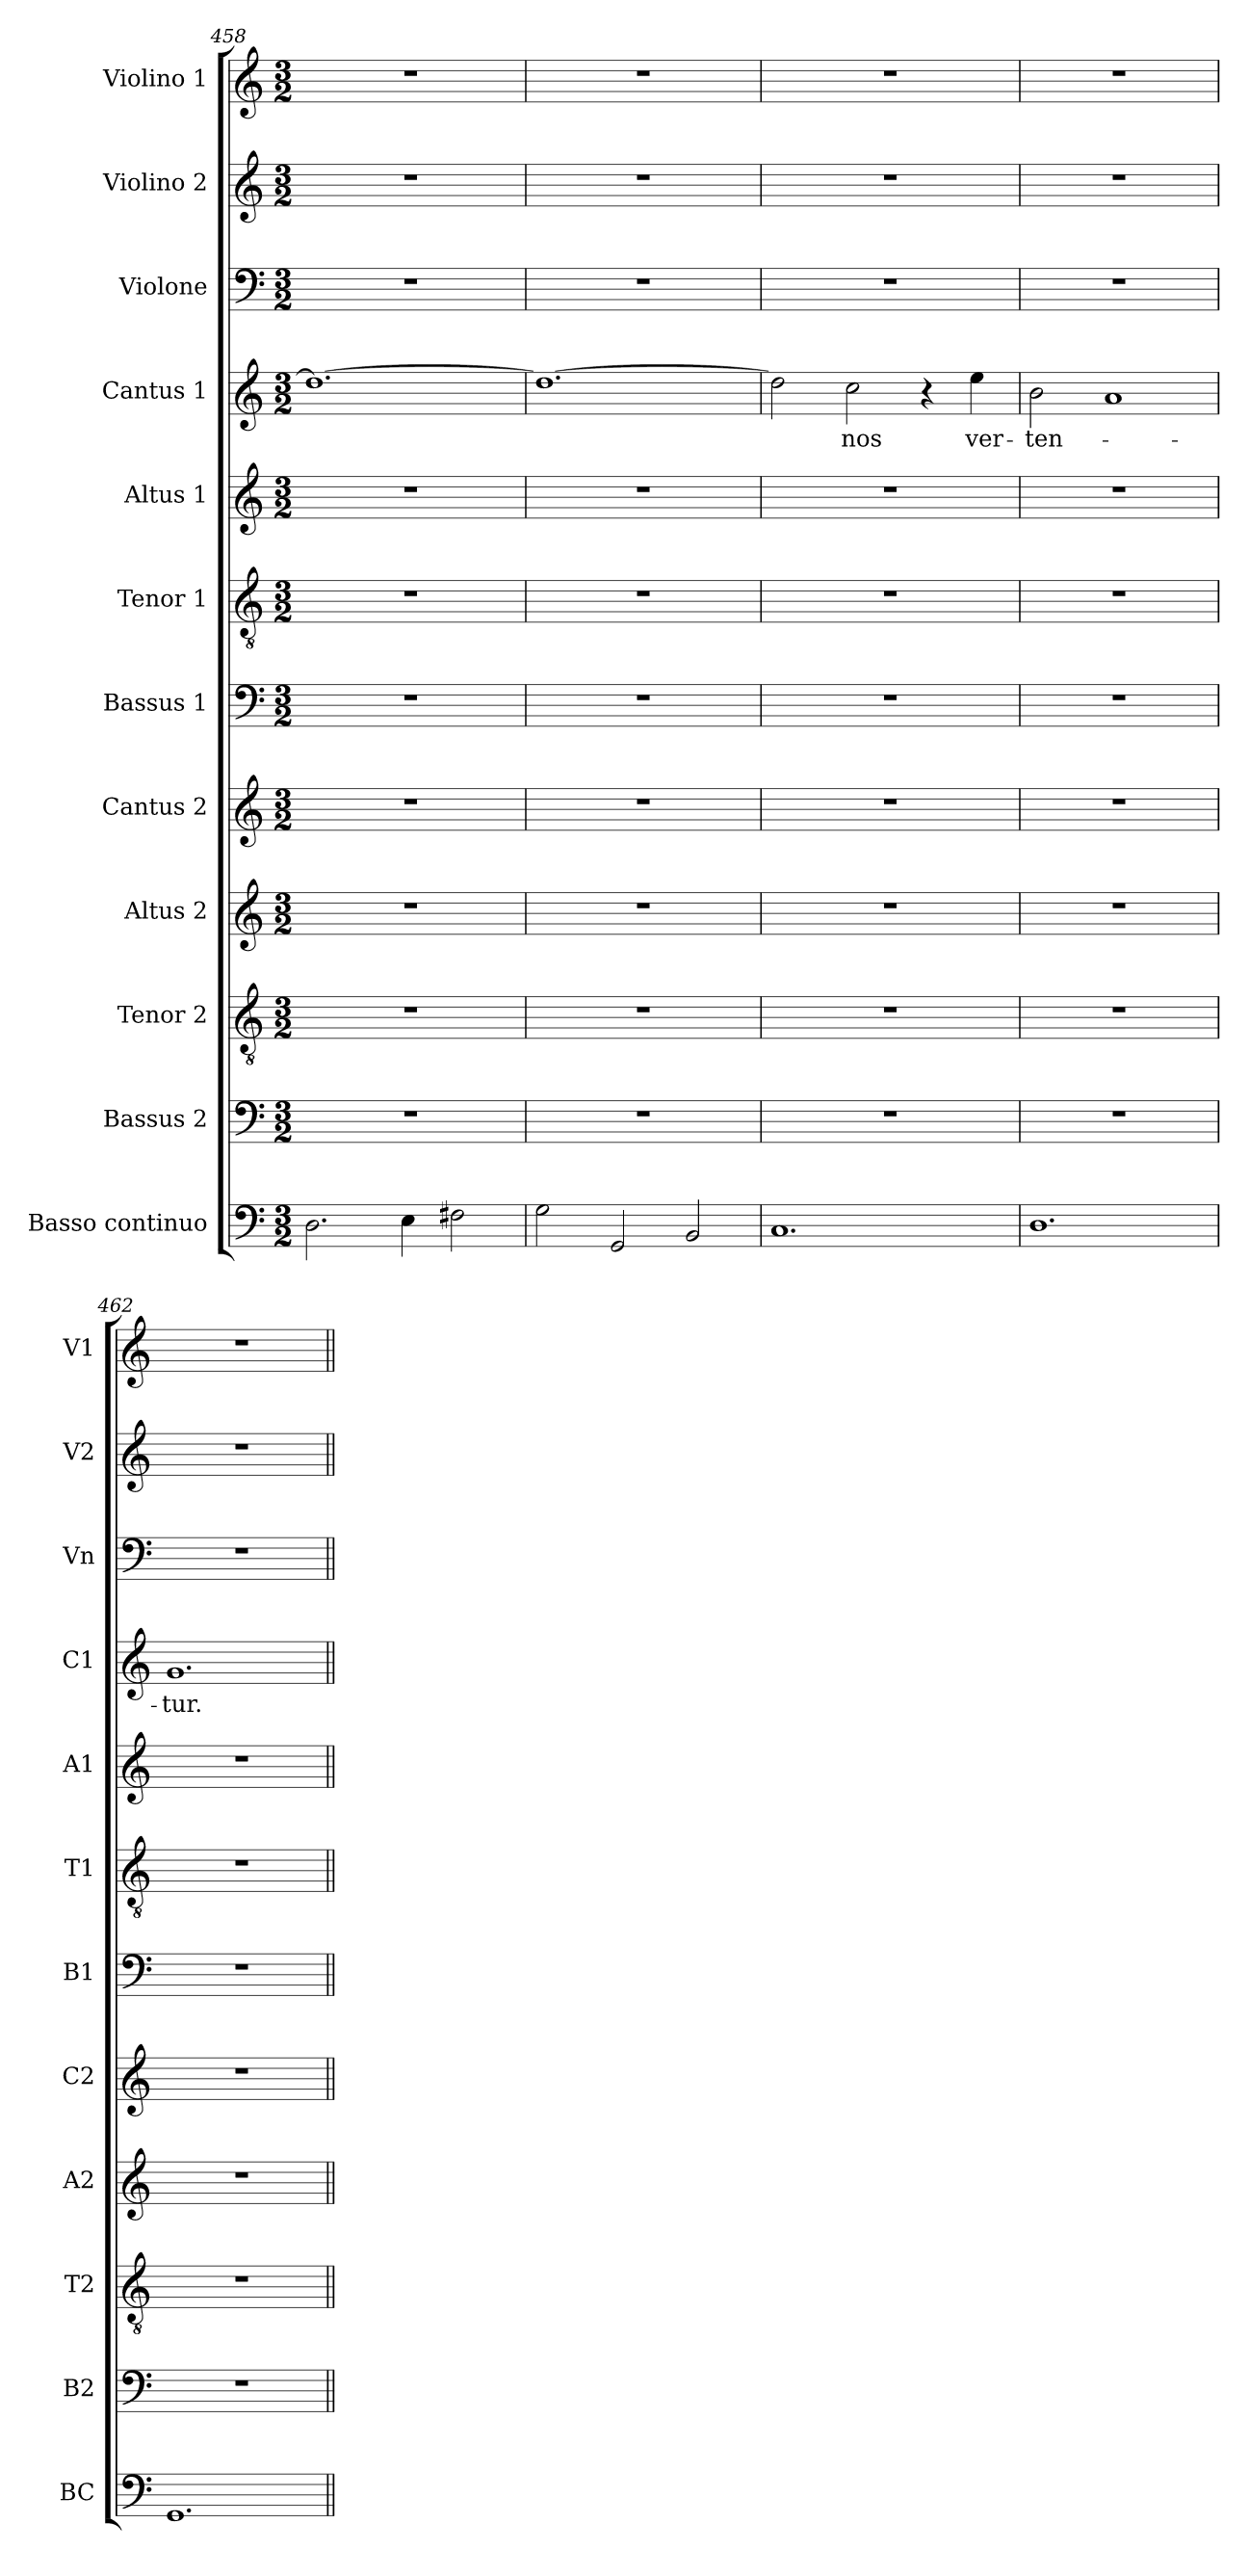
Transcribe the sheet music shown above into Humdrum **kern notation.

**kern	**kern	**kern	**kern	**kern	**kern	**kern	**kern	**kern	**text	**kern	**kern	**kern
*part12	*part11	*part10	*part9	*part8	*part7	*part6	*part5	*part4	*part4	*part3	*part2	*part1
*staff12	*staff11	*staff10	*staff9	*staff8	*staff7	*staff6	*staff5	*staff4	*staff4	*staff3	*staff2	*staff1
*I"Basso continuo	*I"Bassus 2	*I"Tenor 2	*I"Altus 2	*I"Cantus 2	*I"Bassus 1	*I"Tenor 1	*I"Altus 1	*I"Cantus 1	*	*I"Violone	*I"Violino 2	*I"Violino 1
*I'BC	*I'B2	*I'T2	*I'A2	*I'C2	*I'B1	*I'T1	*I'A1	*I'C1	*	*I'Vn	*I'V2	*I'V1
*clefF4	*clefF4	*clefGv2	*clefG2	*clefG2	*clefF4	*clefGv2	*clefG2	*clefG2	*	*clefF4	*clefG2	*clefG2
*ITrd7c12	*	*	*	*	*	*	*	*	*	*ITrd7c12	*	*
*k[]	*k[]	*k[]	*k[]	*k[]	*k[]	*k[]	*k[]	*k[]	*	*k[]	*k[]	*k[]
*C:	*C:	*C:	*C:	*C:	*C:	*C:	*C:	*C:	*	*C:	*C:	*C:
*M3/2	*M3/2	*M3/2	*M3/2	*M3/2	*M3/2	*M3/2	*M3/2	*M3/2	*	*M3/2	*M3/2	*M3/2
=458	=458	=458	=458	=458	=458	=458	=458	=458	=458	=458	=458	=458
2.DD\	1.r	1.r	1.r	1.r	1.r	1.r	1.r	1.dd_	.	1.r	1.r	1.r
4EE\	.	.	.	.	.	.	.	.	.	.	.	.
2FF#X\	.	.	.	.	.	.	.	.	.	.	.	.
=459	=459	=459	=459	=459	=459	=459	=459	=459	=459	=459	=459	=459
2GG\	1.r	1.r	1.r	1.r	1.r	1.r	1.r	1.dd_	.	1.r	1.r	1.r
2GGG/	.	.	.	.	.	.	.	.	.	.	.	.
2BBB/	.	.	.	.	.	.	.	.	.	.	.	.
=460	=460	=460	=460	=460	=460	=460	=460	=460	=460	=460	=460	=460
1.CC	1.r	1.r	1.r	1.r	1.r	1.r	1.r	2dd\]	.	1.r	1.r	1.r
!	!	!	!	!	!	!	!	!	!LO:LY:b	!	!	!
.	.	.	.	.	.	.	.	2cc\	-nos	.	.	.
.	.	.	.	.	.	.	.	4r	.	.	.	.
!	!	!	!	!	!	!	!	!	!LO:LY:b	!	!	!
.	.	.	.	.	.	.	.	4ee\	ver-	.	.	.
=461	=461	=461	=461	=461	=461	=461	=461	=461	=461	=461	=461	=461
!	!	!	!	!	!	!	!	!	!LO:LY:b	!	!	!
1.DD	1.r	1.r	1.r	1.r	1.r	1.r	1.r	2b\	-ten-	1.r	1.r	1.r
.	.	.	.	.	.	.	.	1a	.	.	.	.
=462	=462	=462	=462	=462	=462	=462	=462	=462	=462	=462	=462	=462
!	!	!	!	!	!	!	!	!	!LO:LY:b	!	!	!
1.GGG	1.r	1.r	1.r	1.r	1.r	1.r	1.r	1.g	-tur.	1.r	1.r	1.r
=||	=||	=||	=||	=||	=||	=||	=||	=||	=||	=||	=||	=||
*-	*-	*-	*-	*-	*-	*-	*-	*-	*-	*-	*-	*-
